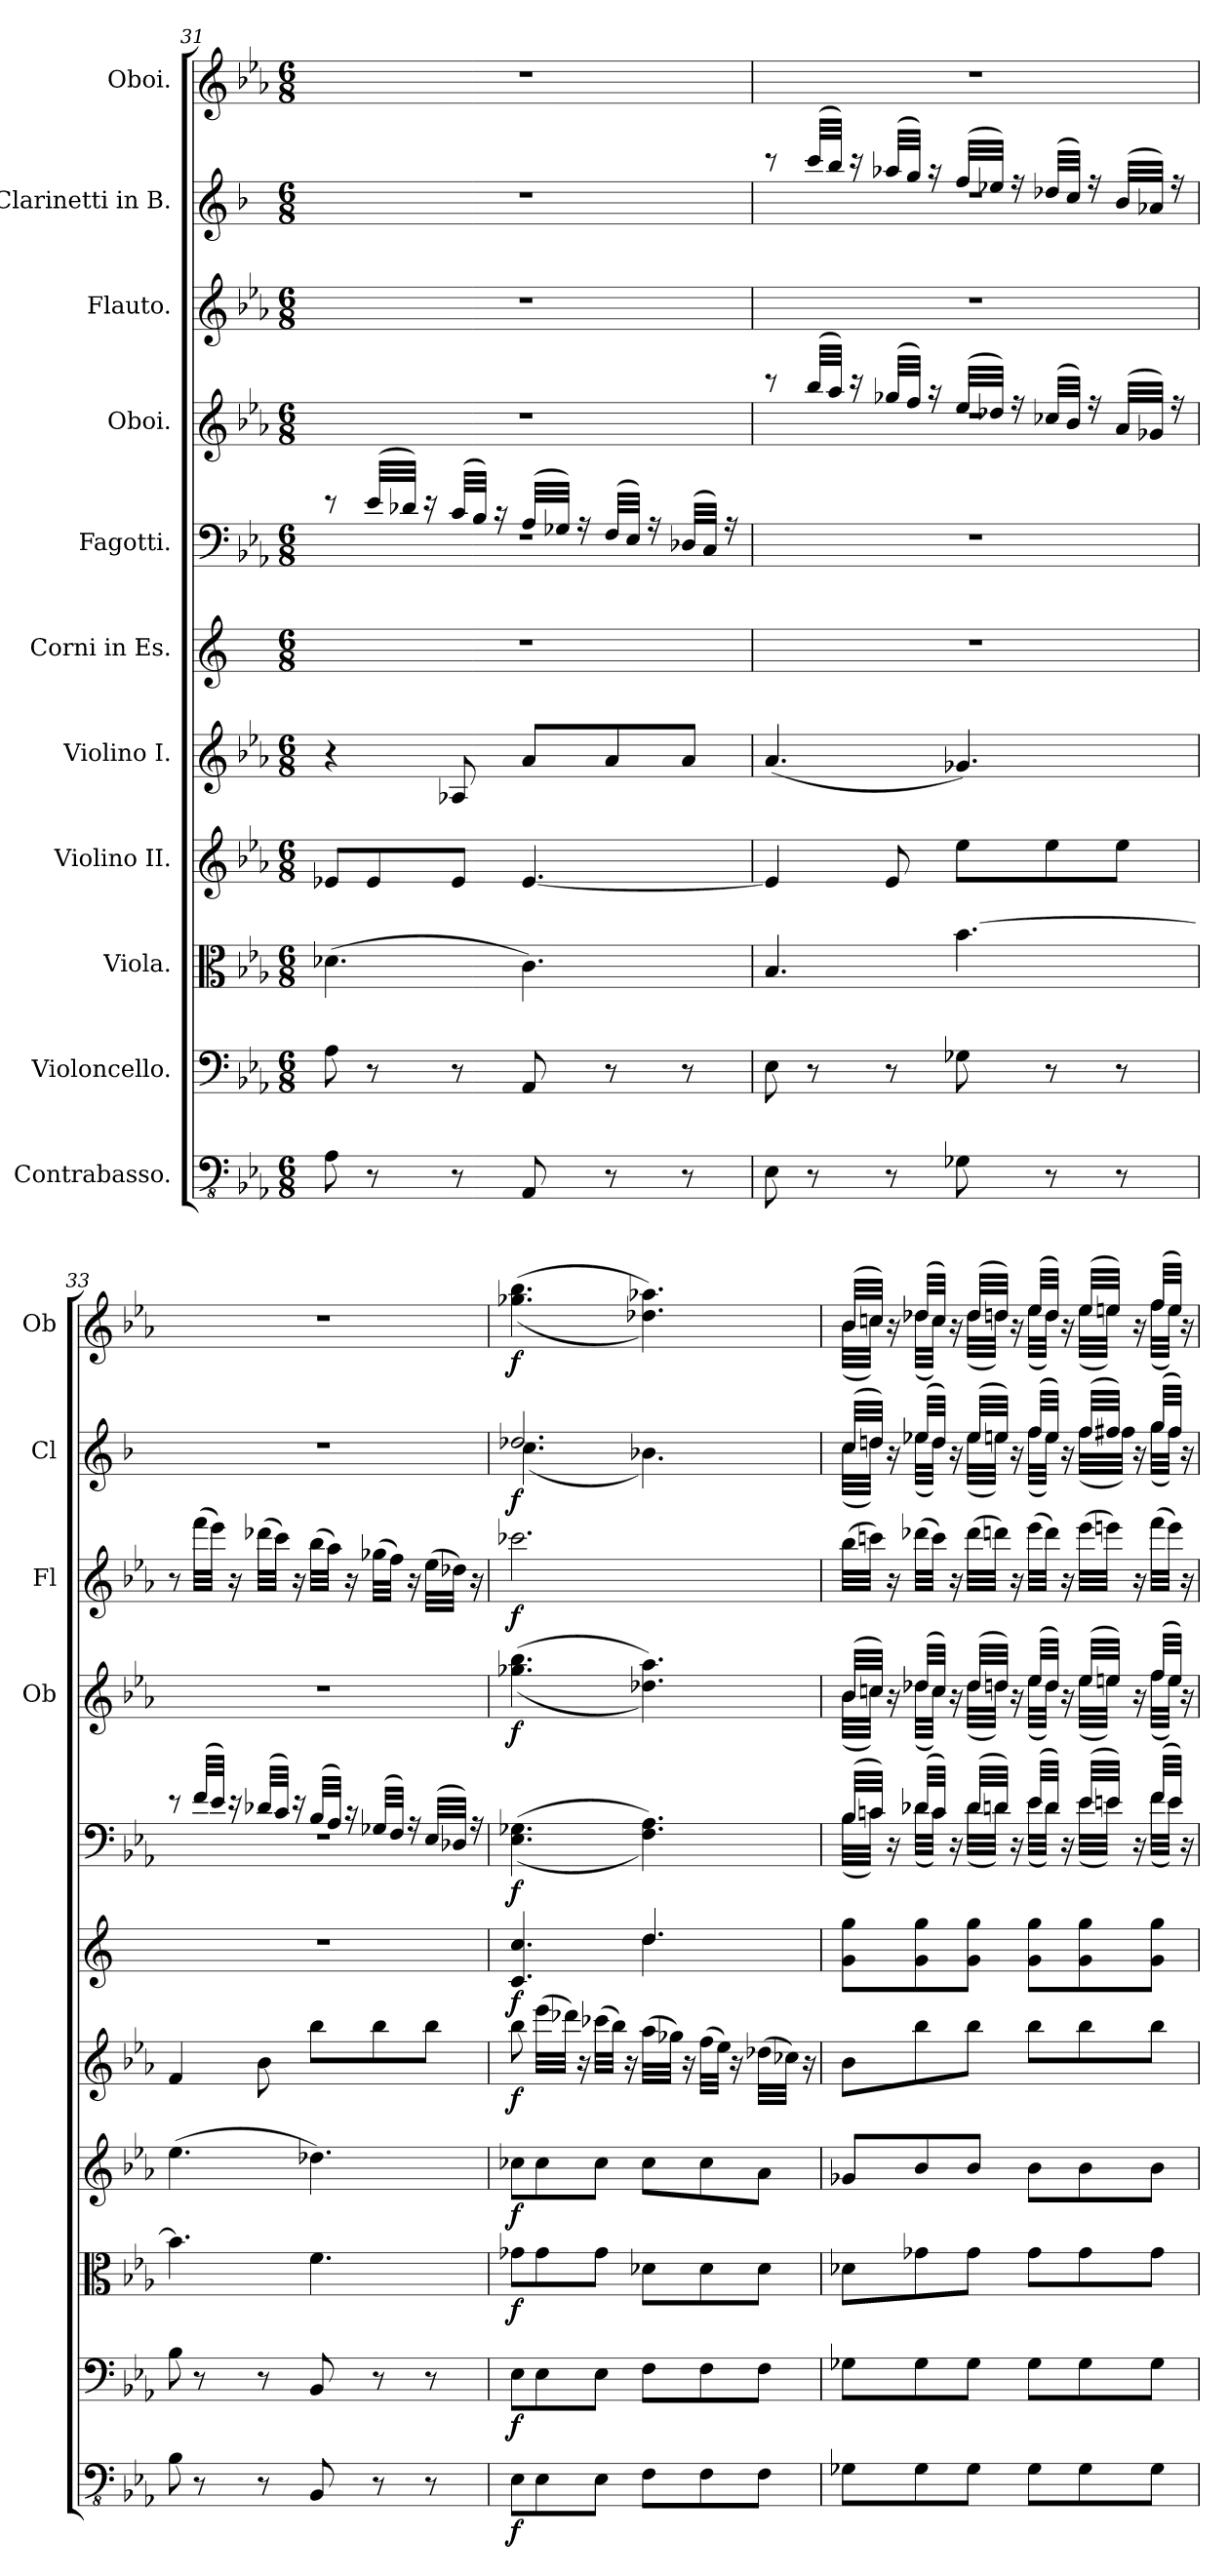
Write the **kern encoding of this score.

**kern	**dynam	**kern	**dynam	**kern	**dynam	**kern	**dynam	**kern	**dynam	**kern	**dynam	**kern	**dynam	**kern	**dynam	**kern	**dynam	**kern	**dynam	**kern	**dynam
*part11	*part11	*part10	*part10	*part9	*part9	*part8	*part8	*part7	*part7	*part6	*part6	*part5	*part5	*part4	*part4	*part3	*part3	*part2	*part2	*part1	*part1
*staff11	*staff11	*staff10	*staff10	*staff9	*staff9	*staff8	*staff8	*staff7	*staff7	*staff6	*staff6	*staff5	*staff5	*staff4	*staff4	*staff3	*staff3	*staff2	*staff2	*staff1	*staff1
*I"Contrabasso.	*	*I"Violoncello.	*	*I"Viola.	*	*I"Violino II.	*	*I"Violino I.	*	*I"Corni in Es.	*	*I"Fagotti.	*	*I"Oboi.	*	*I"Flauto.	*	*I"Clarinetti in B.	*	*I"Oboi.	*
*	*	*	*	*	*	*	*	*	*	*	*	*	*	*I'Ob	*	*I'Fl	*	*I'Cl	*	*I'Ob	*
*clefFv4	*	*clefF4	*	*clefC3	*	*clefG2	*	*clefG2	*	*clefG2	*	*clefF4	*	*clefG2	*	*clefG2	*	*clefG2	*	*clefG2	*
*	*	*	*	*	*	*	*	*	*	*ITrd5c9	*	*	*	*	*	*	*	*ITrd1c2	*	*	*
*k[b-e-a-]	*	*k[b-e-a-]	*	*k[b-e-a-]	*	*k[b-e-a-]	*	*k[b-e-a-]	*	*k[b-e-a-]	*	*k[b-e-a-]	*	*k[b-e-a-]	*	*k[b-e-a-]	*	*k[b-e-a-]	*	*k[b-e-a-]	*
*M6/8	*	*M6/8	*	*M6/8	*	*M6/8	*	*M6/8	*	*M6/8	*	*M6/8	*	*M6/8	*	*M6/8	*	*M6/8	*	*M6/8	*
=31	=31	=31	=31	=31	=31	=31	=31	=31	=31	=31	=31	=31	=31	=31	=31	=31	=31	=31	=31	=31	=31
*	*	*	*	*	*	*	*	*	*	*	*	*^	*	*	*	*	*	*	*	*	*
8AA-\	.	8A-\	.	(>4.d-X\	.	8e-X/L	.	4r	.	2.r	.	8r	2.rF	.	2.r	.	2.r	.	2.r	.	2.r	.
8r	.	8r	.	.	.	8e-/	.	.	.	.	.	(>32e-/LLL	.	.	.	.	.	.	.	.	.	.
.	.	.	.	.	.	.	.	.	.	.	.	32d-X/JJJ)	.	.	.	.	.	.	.	.	.	.
.	.	.	.	.	.	.	.	.	.	.	.	16r	.	.	.	.	.	.	.	.	.	.
8r	.	8r	.	.	.	8e-/J	.	8A-X/	.	.	.	(>32c/LLL	.	.	.	.	.	.	.	.	.	.
.	.	.	.	.	.	.	.	.	.	.	.	32B-/JJJ)	.	.	.	.	.	.	.	.	.	.
.	.	.	.	.	.	.	.	.	.	.	.	16r	.	.	.	.	.	.	.	.	.	.
8AAA-/	.	8AA-/	.	4.c\)	.	[4.e-/	.	8a-/L	.	.	.	(>32A-/LLL	.	.	.	.	.	.	.	.	.	.
.	.	.	.	.	.	.	.	.	.	.	.	32G-X/JJJ)	.	.	.	.	.	.	.	.	.	.
.	.	.	.	.	.	.	.	.	.	.	.	16r	.	.	.	.	.	.	.	.	.	.
8r	.	8r	.	.	.	.	.	8a-/	.	.	.	(>32F/LLL	.	.	.	.	.	.	.	.	.	.
.	.	.	.	.	.	.	.	.	.	.	.	32E-/JJJ)	.	.	.	.	.	.	.	.	.	.
.	.	.	.	.	.	.	.	.	.	.	.	16r	.	.	.	.	.	.	.	.	.	.
8r	.	8r	.	.	.	.	.	8a-/J	.	.	.	(>32D-X/LLL	.	.	.	.	.	.	.	.	.	.
.	.	.	.	.	.	.	.	.	.	.	.	32C/JJJ)	.	.	.	.	.	.	.	.	.	.
.	.	.	.	.	.	.	.	.	.	.	.	16r	.	.	.	.	.	.	.	.	.	.
*	*	*	*	*	*	*	*	*	*	*	*	*v	*v	*	*	*	*	*	*	*	*	*
=32	=32	=32	=32	=32	=32	=32	=32	=32	=32	=32	=32	=32	=32	=32	=32	=32	=32	=32	=32	=32	=32
*	*	*	*	*	*	*	*	*	*	*	*	*	*	*^	*	*	*	*^	*	*	*
8EE-\	.	8E-\	.	4.B-/	.	4e-/]	.	(<4.a-/	.	2.r	.	2.r	.	8r	2.rdd	.	2.r	.	8r	2.rdd	.	2.r	.
8r	.	8r	.	.	.	.	.	.	.	.	.	.	.	(>32bb-/LLL	.	.	.	.	(>32bb-/LLL	.	.	.	.
.	.	.	.	.	.	.	.	.	.	.	.	.	.	32aa-/JJJ)	.	.	.	.	32aa-/JJJ)	.	.	.	.
.	.	.	.	.	.	.	.	.	.	.	.	.	.	16r	.	.	.	.	16r	.	.	.	.
8r	.	8r	.	.	.	8e-/	.	.	.	.	.	.	.	(>32gg-X/LLL	.	.	.	.	(>32gg-X/LLL	.	.	.	.
.	.	.	.	.	.	.	.	.	.	.	.	.	.	32ff/JJJ)	.	.	.	.	32ff/JJJ)	.	.	.	.
.	.	.	.	.	.	.	.	.	.	.	.	.	.	16r	.	.	.	.	16r	.	.	.	.
8GG-X\	.	8G-X\	.	[4.b-\	.	8ee-\L	.	4.g-X/)	.	.	.	.	.	(>32ee-/LLL	.	.	.	.	(>32ee-/LLL	.	.	.	.
.	.	.	.	.	.	.	.	.	.	.	.	.	.	32dd-X/JJJ)	.	.	.	.	32dd-X/JJJ)	.	.	.	.
.	.	.	.	.	.	.	.	.	.	.	.	.	.	16r	.	.	.	.	16r	.	.	.	.
8r	.	8r	.	.	.	8ee-\	.	.	.	.	.	.	.	(>32cc-X/LLL	.	.	.	.	(>32cc-X/LLL	.	.	.	.
.	.	.	.	.	.	.	.	.	.	.	.	.	.	32b-/JJJ)	.	.	.	.	32b-/JJJ)	.	.	.	.
.	.	.	.	.	.	.	.	.	.	.	.	.	.	16r	.	.	.	.	16r	.	.	.	.
8r	.	8r	.	.	.	8ee-\J	.	.	.	.	.	.	.	(>32a-/LLL	.	.	.	.	(>32a-/LLL	.	.	.	.
.	.	.	.	.	.	.	.	.	.	.	.	.	.	32g-X/JJJ)	.	.	.	.	32g-X/JJJ)	.	.	.	.
.	.	.	.	.	.	.	.	.	.	.	.	.	.	16r	.	.	.	.	16r	.	.	.	.
*	*	*	*	*	*	*	*	*	*	*	*	*	*	*v	*v	*	*	*	*v	*v	*	*	*
!!LO:PB:g=z
=33	=33	=33	=33	=33	=33	=33	=33	=33	=33	=33	=33	=33	=33	=33	=33	=33	=33	=33	=33	=33	=33
*	*	*	*	*	*	*	*	*	*	*	*	*^	*	*	*	*	*	*	*	*	*
8BB-\	.	8B-\	.	4.b-\]	.	(>4.ee-\	.	4f/	.	2.r	.	8r	2.rF	.	2.r	.	8r	.	2.r	.	2.r	.
8r	.	8r	.	.	.	.	.	.	.	.	.	(>32f/LLL	.	.	.	.	(>32fff\LLL	.	.	.	.	.
.	.	.	.	.	.	.	.	.	.	.	.	32e-/JJJ)	.	.	.	.	32eee-\JJJ)	.	.	.	.	.
.	.	.	.	.	.	.	.	.	.	.	.	16r	.	.	.	.	16r	.	.	.	.	.
8r	.	8r	.	.	.	.	.	8b-\	.	.	.	(>32d-X/LLL	.	.	.	.	(>32ddd-X\LLL	.	.	.	.	.
.	.	.	.	.	.	.	.	.	.	.	.	32c/JJJ)	.	.	.	.	32ccc\JJJ)	.	.	.	.	.
.	.	.	.	.	.	.	.	.	.	.	.	16r	.	.	.	.	16r	.	.	.	.	.
8BBB-/	.	8BB-/	.	4.f\	.	4.dd-X\)	.	8bb-\L	.	.	.	(>32B-/LLL	.	.	.	.	(>32bb-\LLL	.	.	.	.	.
.	.	.	.	.	.	.	.	.	.	.	.	32A-/JJJ)	.	.	.	.	32aa-\JJJ)	.	.	.	.	.
.	.	.	.	.	.	.	.	.	.	.	.	16r	.	.	.	.	16r	.	.	.	.	.
8r	.	8r	.	.	.	.	.	8bb-\	.	.	.	(>32G-X/LLL	.	.	.	.	(>32gg-X\LLL	.	.	.	.	.
.	.	.	.	.	.	.	.	.	.	.	.	32F/JJJ)	.	.	.	.	32ff\JJJ)	.	.	.	.	.
.	.	.	.	.	.	.	.	.	.	.	.	16r	.	.	.	.	16r	.	.	.	.	.
8r	.	8r	.	.	.	.	.	8bb-\J	.	.	.	(>32E-/LLL	.	.	.	.	(>32ee-\LLL	.	.	.	.	.
.	.	.	.	.	.	.	.	.	.	.	.	32D-X/JJJ)	.	.	.	.	32dd-X\JJJ)	.	.	.	.	.
.	.	.	.	.	.	.	.	.	.	.	.	16r	.	.	.	.	16r	.	.	.	.	.
*	*	*	*	*	*	*	*	*	*	*	*	*v	*v	*	*	*	*	*	*	*	*	*
=34	=34	=34	=34	=34	=34	=34	=34	=34	=34	=34	=34	=34	=34	=34	=34	=34	=34	=34	=34	=34	=34
*	*	*	*	*	*	*	*	*	*	*^	*	*	*	*	*	*	*	*^	*	*	*
!	!LO:DY:b	!	!LO:DY:b	!	!LO:DY:b	!	!LO:DY:b	!	!LO:DY:b	!	!	!LO:DY:b	!	!LO:DY:b	!	!LO:DY:b	!	!LO:DY:b	!	!	!LO:DY:b	!	!LO:DY:b
8EE-\L	f	8E-\L	f	8g-X\L	f	8cc-X\L	f	8bb-\	f	4.E-/ 4.e-/	4.ryy	f	(<(>4.E-\ 4.G-X\	f	(<(>4.gg-X\ 4.bb-\	f	2.ccc-X\	f	2.cc-X/	(<4.b-\	f	(<(>4.gg-X\ 4.bb-\	f
8EE-\	.	8E-\	.	8g-\	.	8cc-\	.	(>32eee-\LLL	.	.	.	.	.	.	.	.	.	.	.	.	.	.	.
.	.	.	.	.	.	.	.	32ddd-X\JJJ)	.	.	.	.	.	.	.	.	.	.	.	.	.	.	.
.	.	.	.	.	.	.	.	16r	.	.	.	.	.	.	.	.	.	.	.	.	.	.	.
8EE-\J	.	8E-\J	.	8g-\J	.	8cc-\J	.	(>32ccc-X\LLL	.	.	.	.	.	.	.	.	.	.	.	.	.	.	.
.	.	.	.	.	.	.	.	32bb-\JJJ)	.	.	.	.	.	.	.	.	.	.	.	.	.	.	.
.	.	.	.	.	.	.	.	16r	.	.	.	.	.	.	.	.	.	.	.	.	.	.	.
8FF\L	.	8F\L	.	8d-X\L	.	8cc-\L	.	(>32aa-\LLL	.	4.f/	4.f\	.	4.F\ 4.A-\))	.	4.dd-X\ 4.aa-\))	.	.	.	.	4.a-X\)	.	4.dd-X\ 4.aa-X\))	.
.	.	.	.	.	.	.	.	32gg-X\JJJ)	.	.	.	.	.	.	.	.	.	.	.	.	.	.	.
.	.	.	.	.	.	.	.	16r	.	.	.	.	.	.	.	.	.	.	.	.	.	.	.
8FF\	.	8F\	.	8d-\	.	8cc-\	.	(>32ff\LLL	.	.	.	.	.	.	.	.	.	.	.	.	.	.	.
.	.	.	.	.	.	.	.	32ee-\JJJ)	.	.	.	.	.	.	.	.	.	.	.	.	.	.	.
.	.	.	.	.	.	.	.	16r	.	.	.	.	.	.	.	.	.	.	.	.	.	.	.
8FF\J	.	8F\J	.	8d-\J	.	8a-\J	.	(>32dd-X\LLL	.	.	.	.	.	.	.	.	.	.	.	.	.	.	.
.	.	.	.	.	.	.	.	32cc-X\JJJ)	.	.	.	.	.	.	.	.	.	.	.	.	.	.	.
.	.	.	.	.	.	.	.	16r	.	.	.	.	.	.	.	.	.	.	.	.	.	.	.
*	*	*	*	*	*	*	*	*	*	*v	*v	*	*	*	*	*	*	*	*	*	*	*	*
=35	=35	=35	=35	=35	=35	=35	=35	=35	=35	=35	=35	=35	=35	=35	=35	=35	=35	=35	=35	=35	=35	=35
*	*	*	*	*	*	*	*	*	*	*	*	*^	*	*^	*	*	*	*	*	*	*^	*
8GG-X\L	.	8G-X\L	.	8d-X\L	.	8g-X/L	.	8b-\L	.	8B-\ 8b-\L	.	(>32B-/LLL	(<32B-\LLL	.	(>32b-/LLL	(<32b-\LLL	.	(>32bb-\LLL	.	(>32b-/LLL	(<32b-\LLL	.	(>32b-/LLL	(<32b-\LLL	.
.	.	.	.	.	.	.	.	.	.	.	.	32cn/JJJ)	32c\JJJ)	.	32ccn/JJJ)	32cc\JJJ)	.	32cccn\JJJ)	.	32ccn/JJJ)	32cc\JJJ)	.	32ccn/JJJ)	32cc\JJJ)	.
.	.	.	.	.	.	.	.	.	.	.	.	16r	16rAyy	.	16r	16rffyy	.	16r	.	16r	16rffyy	.	16r	16rffyy	.
8GG-\	.	8G-\	.	8g-X\	.	8b-/	.	8bb-\	.	8B-\ 8b-\	.	(>32d-X/LLL	(<32d-\LLL	.	(>32dd-X/LLL	(<32dd-\LLL	.	(>32ddd-X\LLL	.	(>32dd-X/LLL	(<32dd-\LLL	.	(>32dd-X/LLL	(<32dd-\LLL	.
.	.	.	.	.	.	.	.	.	.	.	.	32c/JJJ)	32c\JJJ)	.	32cc/JJJ)	32cc\JJJ)	.	32ccc\JJJ)	.	32cc/JJJ)	32cc\JJJ)	.	32cc/JJJ)	32cc\JJJ)	.
.	.	.	.	.	.	.	.	.	.	.	.	16r	16rAyy	.	16r	16rffyy	.	16r	.	16r	16rffyy	.	16r	16rffyy	.
8GG-\J	.	8G-\J	.	8g-\J	.	8b-/J	.	8bb-\J	.	8B-\ 8b-\J	.	(>32d-/LLL	(<32d-\LLL	.	(>32dd-/LLL	(<32dd-\LLL	.	(>32ddd-\LLL	.	(>32dd-/LLL	(<32dd-\LLL	.	(>32dd-/LLL	(<32dd-\LLL	.
.	.	.	.	.	.	.	.	.	.	.	.	32dn/JJJ)	32d\JJJ)	.	32ddn/JJJ)	32dd\JJJ)	.	32dddn\JJJ)	.	32ddn/JJJ)	32dd\JJJ)	.	32ddn/JJJ)	32dd\JJJ)	.
.	.	.	.	.	.	.	.	.	.	.	.	16r	16rAyy	.	16r	16rffyy	.	16r	.	16r	16rffyy	.	16r	16rffyy	.
8GG-\L	.	8G-\L	.	8g-\L	.	8b-\L	.	8bb-\L	.	8B-\ 8b-\L	.	(>32e-/LLL	(<32e-\LLL	.	(>32ee-/LLL	(<32ee-\LLL	.	(>32eee-\LLL	.	(>32ee-/LLL	(<32ee-\LLL	.	(>32ee-/LLL	(<32ee-\LLL	.
.	.	.	.	.	.	.	.	.	.	.	.	32d/JJJ)	32d\JJJ)	.	32dd/JJJ)	32dd\JJJ)	.	32ddd\JJJ)	.	32dd/JJJ)	32dd\JJJ)	.	32dd/JJJ)	32dd\JJJ)	.
.	.	.	.	.	.	.	.	.	.	.	.	16r	16rAyy	.	16r	16rffyy	.	16r	.	16r	16rffyy	.	16r	16rffyy	.
8GG-\	.	8G-\	.	8g-\	.	8b-\	.	8bb-\	.	8B-\ 8b-\	.	(>32e-/LLL	(<32e-\LLL	.	(>32ee-/LLL	(<32ee-\LLL	.	(>32eee-\LLL	.	(>32ee-/LLL	(<32ee-\LLL	.	(>32ee-/LLL	(<32ee-\LLL	.
.	.	.	.	.	.	.	.	.	.	.	.	32en/JJJ)	32e\JJJ)	.	32een/JJJ)	32ee\JJJ)	.	32eeen\JJJ)	.	32een/JJJ)	32ee\JJJ)	.	32een/JJJ)	32ee\JJJ)	.
.	.	.	.	.	.	.	.	.	.	.	.	16r	16rAyy	.	16r	16rffyy	.	16r	.	16r	16rffyy	.	16r	16rffyy	.
8GG-\J	.	8G-\J	.	8g-\J	.	8b-\J	.	8bb-\J	.	8B-\ 8b-\J	.	(>32f/LLL	(<32f\LLL	.	(>32ff/LLL	(<32ff\LLL	.	(>32fff\LLL	.	(>32ff/LLL	(<32ff\LLL	.	(>32ff/LLL	(<32ff\LLL	.
.	.	.	.	.	.	.	.	.	.	.	.	32e/JJJ)	32e\JJJ)	.	32ee/JJJ)	32ee\JJJ)	.	32eee\JJJ)	.	32ee/JJJ)	32ee\JJJ)	.	32ee/JJJ)	32ee\JJJ)	.
.	.	.	.	.	.	.	.	.	.	.	.	16r	16rAyy	.	16r	16rffyy	.	16r	.	16r	16rffyy	.	16r	16rffyy	.
*	*	*	*	*	*	*	*	*	*	*	*	*v	*v	*	*	*	*	*	*	*v	*v	*	*v	*v	*
*	*	*	*	*	*	*	*	*	*	*	*	*	*	*v	*v	*	*	*	*	*	*	*
=	=	=	=	=	=	=	=	=	=	=	=	=	=	=	=	=	=	=	=	=	=
*-	*-	*-	*-	*-	*-	*-	*-	*-	*-	*-	*-	*-	*-	*-	*-	*-	*-	*-	*-	*-	*-
